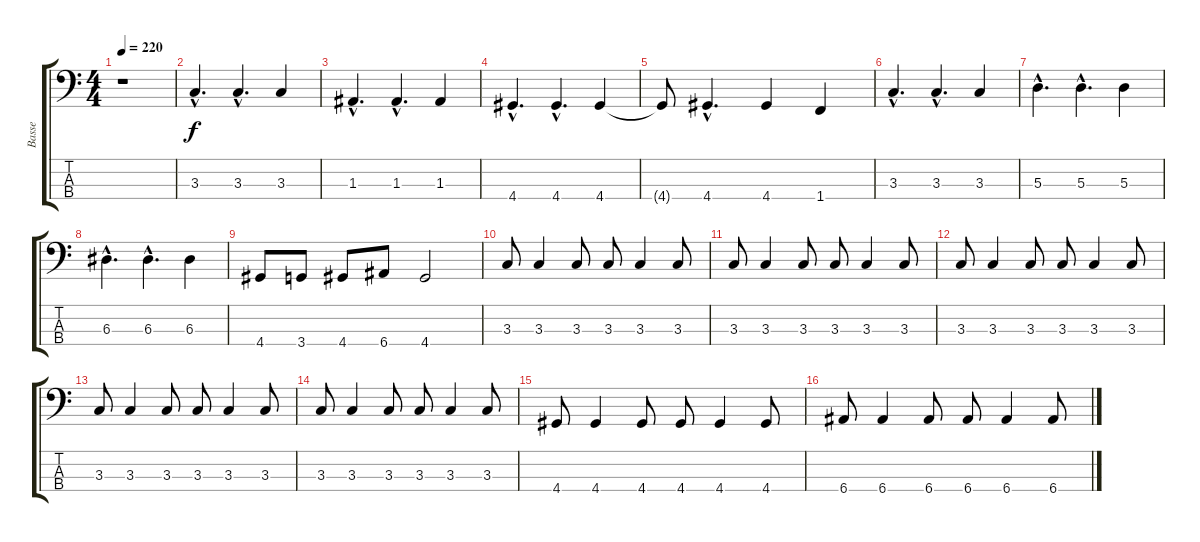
\track ("Basse" "Basse") {instrument electricbassfinger}
\staff {score tabs}
\tuning (G2 D2 A1 E1) {hide}
\ts (4 4)
\tempo 220
\clef f4
\ks c
r.1{dy f} |
3.3{hac}.4{d} 3.3{hac}.4{d} 3.3.4 |
1.3{hac}.4{d} 1.3{hac}.4{d} 1.3.4 |
4.4{hac}.4{d} 4.4{hac}.4{d} 4.4.4 |
4.4{t}.8 4.4{hac}.4{d} 4.4.4 1.4.4 |
3.3{hac}.4{d} 3.3{hac}.4{d} 3.3.4 |
5.3{hac}.4{d} 5.3{hac}.4{d} 5.3.4 |
6.3{hac}.4{d} 6.3{hac}.4{d} 6.3.4 |
4.4.8 3.4.8 4.4.8 6.4.8 4.4.2 |
3.3.8 3.3.4 3.3.8 3.3.8 3.3.4 3.3.8 |
3.3.8 3.3.4 3.3.8 3.3.8 3.3.4 3.3.8 |
3.3.8 3.3.4 3.3.8 3.3.8 3.3.4 3.3.8 |
3.3.8 3.3.4 3.3.8 3.3.8 3.3.4 3.3.8 |
3.3.8 3.3.4 3.3.8 3.3.8 3.3.4 3.3.8 |
4.4.8 4.4.4 4.4.8 4.4.8 4.4.4 4.4.8 |
6.4.8 6.4.4 6.4.8 6.4.8 6.4.4 6.4.8
